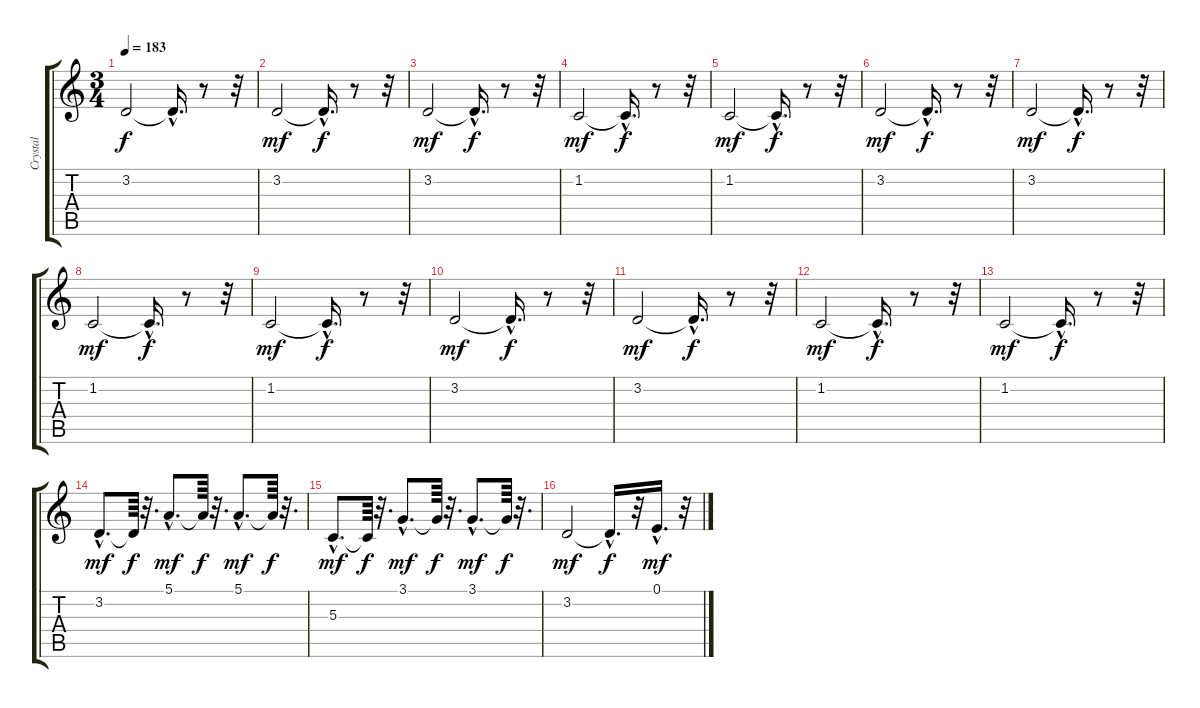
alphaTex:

\track ("Crystal" "Crystal") {instrument fx3crystal}
\staff {score tabs}
\tuning (E4 B3 G3 D3 A2 E2) {hide}
\ts (3 4)
\tempo 183
\clef g2
\ks c
3.2{t}.2{dy f} 3.2{hac t}.16{d} r.8 r.32 |
3.2.2{dy mf} 3.2{hac t}.16{d dy f} r.8 r.32 |
3.2.2{dy mf} 3.2{hac t}.16{d dy f} r.8 r.32 |
1.2.2{dy mf} 1.2{hac t}.16{d dy f} r.8 r.32 |
1.2.2{dy mf} 1.2{hac t}.16{d dy f} r.8 r.32 |
3.2.2{dy mf} 3.2{hac t}.16{d dy f} r.8 r.32 |
3.2.2{dy mf} 3.2{hac t}.16{d dy f} r.8 r.32 |
1.2.2{dy mf} 1.2{hac t}.16{d dy f} r.8 r.32 |
1.2.2{dy mf} 1.2{hac t}.16{d dy f} r.8 r.32 |
3.2.2{dy mf} 3.2{hac t}.16{d dy f} r.8 r.32 |
3.2.2{dy mf} 3.2{hac t}.16{d dy f} r.8 r.32 |
1.2.2{dy mf} 1.2{hac t}.16{d dy f} r.8 r.32 |
1.2.2{dy mf} 1.2{hac t}.16{d dy f} r.8 r.32 |
3.2{hac}.8{d dy mf} 3.2{t}.64{dy f} r.32{d} 5.1{hac}.8{d dy mf} 5.1{t}.64{dy f} r.32{d} 5.1{hac}.8{d dy mf} 5.1{t}.64{dy f} r.32{d} |
5.3{hac}.8{d dy mf} 5.3{t}.64{dy f} r.32{d} 3.1{hac}.8{d dy mf} 3.1{t}.64{dy f} r.32{d} 3.1{hac}.8{d dy mf} 3.1{t}.64{dy f} r.32{d} |
3.2.2{dy mf} 3.2{hac t}.16{d dy f} r.32 0.1{hac}.16{d dy mf} r.32
